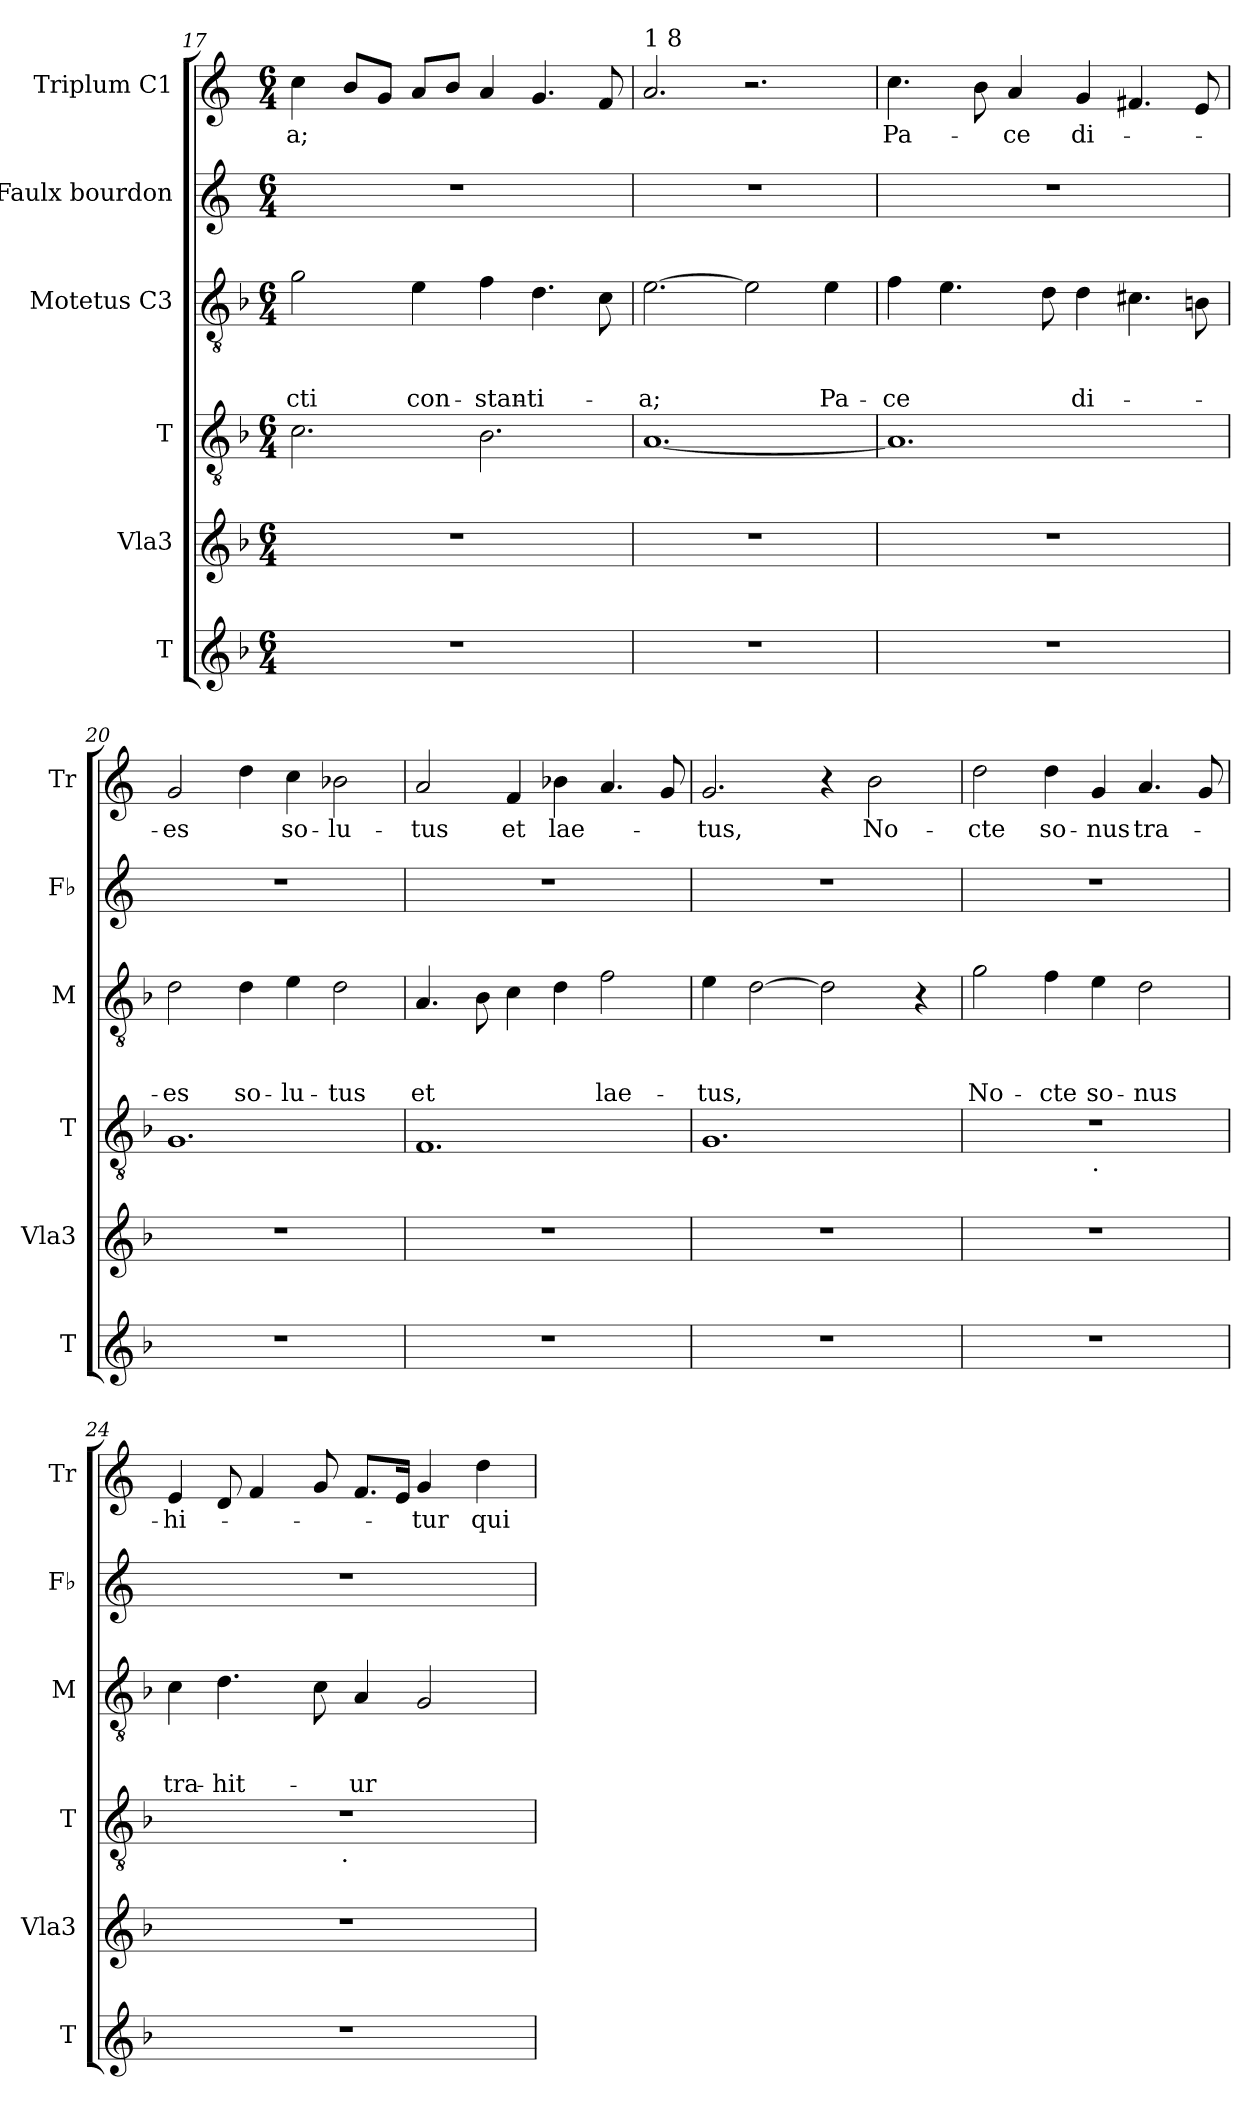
**kern	**kern	**kern	**text	**kern	**text	**text	**text	**kern	**kern	**text
*part6	*part5	*part4	*part4	*part3	*part3	*part3	*part3	*part2	*part1	*part1
*staff6	*staff5	*staff4	*staff4	*staff3	*staff3	*staff3	*staff3	*staff2	*staff1	*staff1
*I"T	*I"Vla3	*I"T	*	*I"Motetus C3	*	*	*	*I"Faulx bourdon	*I"Triplum C1	*
*I'T	*I'Vla3	*I'T	*	*I'M	*	*	*	*I'Fb	*I'Tr	*
*clefG2	*clefG2	*clefGv2	*	*clefGv2	*	*	*	*clefG2	*clefG2	*
*	*	*	*	*	*	*	*	*ITrd-3c-5	*ITrd-3c-5	*
*k[b-]	*k[b-]	*k[b-]	*	*k[b-]	*	*	*	*k[b-]	*k[b-]	*
*F:	*F:	*F:	*	*F:	*	*	*	*F:	*F:	*
*M6/4	*M6/4	*M6/4	*	*M6/4	*	*	*	*M6/4	*M6/4	*
=17	=17	=17	=17	=17	=17	=17	=17	=17	=17	=17
!	!	!	!	!	!	!	!LO:LY:b	!	!	!LO:LY:b
1.r	1.r	2.c\	.	2g\	.	.	-cti	1.r	4ff\	-a;
.	.	.	.	.	.	.	.	.	8ee/L	.
.	.	.	.	.	.	.	.	.	8cc/J	.
!	!	!	!	!	!	!	!LO:LY:b	!	!	!
.	.	.	.	4e\	.	.	con-	.	8dd/L	.
.	.	.	.	.	.	.	.	.	8ee/J	.
!	!	!	!	!	!	!	!LO:LY:b	!	!	!
.	.	2.B-\	.	4f\	.	.	-stan-	.	4dd/	.
!	!	!	!	!	!	!	!LO:LY:b	!	!	!
.	.	.	.	4.d\	.	.	-ti-	.	4.cc/	.
.	.	.	.	8c\	.	.	.	.	8b-/	.
!!LO:LB:g=z
=18	=18	=18	=18	=18	=18	=18	=18	=18	=18	=18
!	!	!	!	!	!	!	!	!	!LO:TX:a:t=1 8	!
!	!	!	!	!	!	!	!LO:LY:b	!	!	!
1.r	1.r	[<1.A	.	[>2.e\	.	.	-a;	1.r	2.dd/	.
.	.	.	.	2e\]	.	.	.	.	2.r	.
!	!	!	!	!	!	!	!LO:LY:b	!	!	!
.	.	.	.	4e\	.	.	Pa-	.	.	.
=19	=19	=19	=19	=19	=19	=19	=19	=19	=19	=19
!	!	!	!	!	!	!	!LO:LY:b	!	!	!LO:LY:b
1.r	1.r	1.A]	.	4f\	.	.	-ce	1.r	4.ff\	Pa-
.	.	.	.	4.e\	.	.	.	.	.	.
.	.	.	.	.	.	.	.	.	8ee\	.
!	!	!	!	!	!	!	!	!	!	!LO:LY:b
.	.	.	.	.	.	.	.	.	4dd/	-ce
.	.	.	.	8d\	.	.	.	.	.	.
!	!	!	!	!	!	!	!LO:LY:b	!	!	!LO:LY:b
.	.	.	.	4d\	.	.	di-	.	4cc/	di-
.	.	.	.	4.c#X\	.	.	.	.	4.bn/	.
.	.	.	.	8Bn\	.	.	.	.	8a/	.
=20	=20	=20	=20	=20	=20	=20	=20	=20	=20	=20
!	!	!	!	!	!	!	!LO:LY:b	!	!	!LO:LY:b
1.r	1.r	1.G	.	2d\	.	.	-es	1.r	2cc/	-es
!	!	!	!	!	!	!	!LO:LY:b	!	!	!
.	.	.	.	4d\	.	.	so-	.	4gg\	.
!	!	!	!	!	!	!	!LO:LY:b	!	!	!LO:LY:b
.	.	.	.	4e\	.	.	-lu-	.	4ff\	so-
!	!	!	!	!	!	!	!LO:LY:b	!	!	!LO:LY:b
.	.	.	.	2d\	.	.	-tus	.	2ee-X\	-lu-
=21	=21	=21	=21	=21	=21	=21	=21	=21	=21	=21
!	!	!	!	!	!	!	!LO:LY:b	!	!	!LO:LY:b
1.r	1.r	1.F	.	4.A/	.	.	et	1.r	2dd/	-tus
.	.	.	.	8B-\	.	.	.	.	.	.
!	!	!	!	!	!	!	!	!	!	!LO:LY:b
.	.	.	.	4c\	.	.	.	.	4b-/	et
!	!	!	!	!	!	!	!	!	!	!LO:LY:b
.	.	.	.	4d\	.	.	.	.	4ee-X\	lae-
!	!	!	!	!	!	!	!LO:LY:b	!	!	!
.	.	.	.	2f\	.	.	lae-	.	4.dd/	.
.	.	.	.	.	.	.	.	.	8cc/	.
=22	=22	=22	=22	=22	=22	=22	=22	=22	=22	=22
!	!	!	!	!	!	!	!LO:LY:b	!	!	!LO:LY:b
1.r	1.r	1.G	.	4e\	.	.	-tus,	1.r	2.cc/	-tus,
.	.	.	.	[>2d\	.	.	.	.	.	.
.	.	.	.	2d\]	.	.	.	.	4r	.
!	!	!	!	!	!	!	!	!	!	!LO:LY:b
.	.	.	.	.	.	.	.	.	2ee\	No-
.	.	.	.	4r	.	.	.	.	.	.
!!LO:PB:g=z
=23	=23	=23	=23	=23	=23	=23	=23	=23	=23	=23
!	!	!	!	!	!	!	!LO:LY:b	!	!	!LO:LY:b
*	*	*^	*	*	*	*	*	*	*	*
1.r	1.r	1.r	2.ryy	.	2g\	.	.	No-	1.r	2gg\	-cte
!	!	!	!	!	!	!	!	!LO:LY:b	!	!	!LO:LY:b
.	.	.	.	.	4f\	.	.	-cte	.	4gg\	so-
!	!	!	!LO:TX:b:t=.	!	!	!	!	!	!	!	!
!	!	!	!	!	!	!	!	!LO:LY:b	!	!	!LO:LY:b:rj
.	.	.	2.ryy	.	4e\	.	.	so-	.	4cc/	-nus
!	!	!	!	!	!	!	!	!LO:LY:b:rj	!	!	!LO:LY:b
.	.	.	.	.	2d\	.	.	-nus	.	4.dd/	tra-
.	.	.	.	.	.	.	.	.	.	8cc/	.
=24	=24	=24	=24	=24	=24	=24	=24	=24	=24	=24	=24
!	!	!	!	!	!	!	!	!LO:LY:b	!	!	!LO:LY:b
1.r	1.r	1.r	2ryy	.	4c\	.	.	tra-	1.r	4a/	-hi-
!	!	!	!	!	!	!	!	!LO:LY:b:rj	!	!	!
.	.	.	.	.	4.d\	.	.	-hit-	.	8g/	.
.	.	.	.	.	.	.	.	.	.	4b-/	.
.	.	.	8..ryy	.	.	.	.	.	.	.	.
.	.	.	.	.	8c\	.	.	.	.	8cc/	.
!	!	!	!LO:TX:b:t=.	!	!	!	!	!	!	!	!
.	.	.	2ryy	.	.	.	.	.	.	.	.
!	!	!	!	!	!	!	!	!LO:LY:b	!	!	!
.	.	.	.	.	4A/	.	.	-ur	.	8.b-/L	.
.	.	.	.	.	.	.	.	.	.	16a/Jk	.
!	!	!	!	!	!	!	!	!	!	!	!LO:LY:b
.	.	.	.	.	2G/	.	.	.	.	4cc/	-tur
.	.	.	4ryy	.	.	.	.	.	.	.	.
!	!	!	!	!	!	!	!	!	!	!	!LO:LY:b
.	.	.	.	.	.	.	.	.	.	4gg\	qui-
.	.	.	32ryy	.	.	.	.	.	.	.	.
*	*	*v	*v	*	*	*	*	*	*	*	*
=	=	=	=	=	=	=	=	=	=	=
*-	*-	*-	*-	*-	*-	*-	*-	*-	*-	*-
